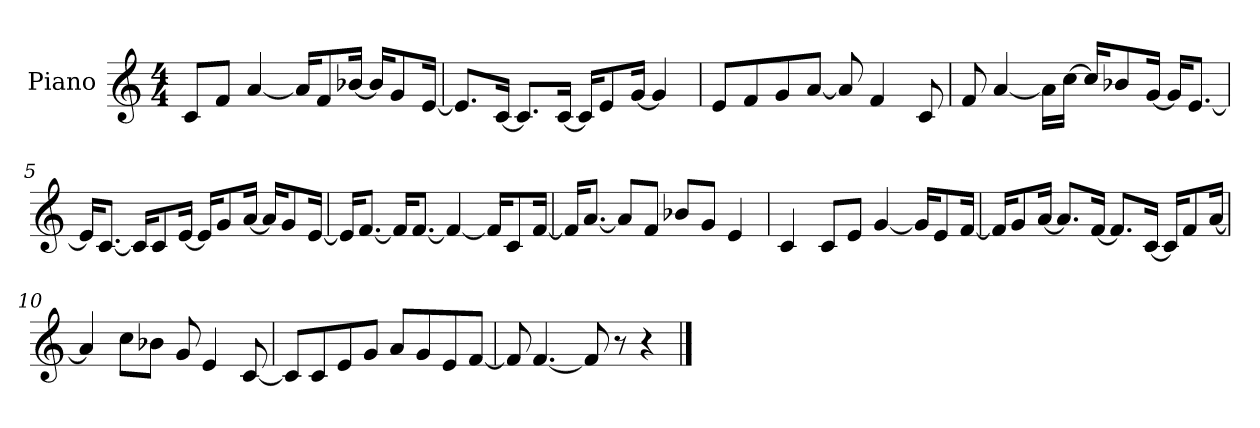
**kern
*part1
*staff1
*I"Piano
*I'P-no
*clefG2
*k[]
*M4/4
*MM90
=1
8c/L
8f/J
[4a/
16a/KL]
8f/
[16b-X/Jk
16b-/KL]
8g/
[16e/Jk
=2
8.e/L]
[16c/Jk
8.c/L]
[16c/Jk
16c/KL]
8e/
[16g/Jk
4g/]
=3
8e/L
8f/
8g/
[8a/J
8a/]
4f/
8c/
=4
8f/
[4a/
16a\LL]
[16cc\JJ
16cc/KL]
8b-X/
[16g/Jk
16g/KL]
[8.e/J
!!LO:LB:g=z
=5
16e/KL]
[8.c/J
16c/KL]
8c/
[16e/Jk
16e/KL]
8g/
[16a/Jk
16a/KL]
8g/
[16e/Jk
=6
16e/KL]
[8.f/J
16f/KL]
[8.f/J
4f/_
16f/KL]
8c/
[16f/Jk
=7
16f/KL]
[8.a/J
8a/L]
8f/J
8b-X/L
8g/J
4e/
=8
4c/
8c/L
8e/J
[4g/
16g/KL]
8e/
[16f/Jk
!!LO:LB:g=z
=9
16f/KL]
8g/
[16a/Jk
8.a/L]
[16f/Jk
8.f/L]
[16c/Jk
16c/KL]
8f/
[16a/Jk
=10
4a/]
8cc\L
8b-X\J
8g/
4e/
[8c/
=11
8c/L]
8c/
8e/
8g/J
8a/L
8g/
8e/
[8f/J
=12
8f/]
[4.f/
8f/]
8r
4r
==
*-
